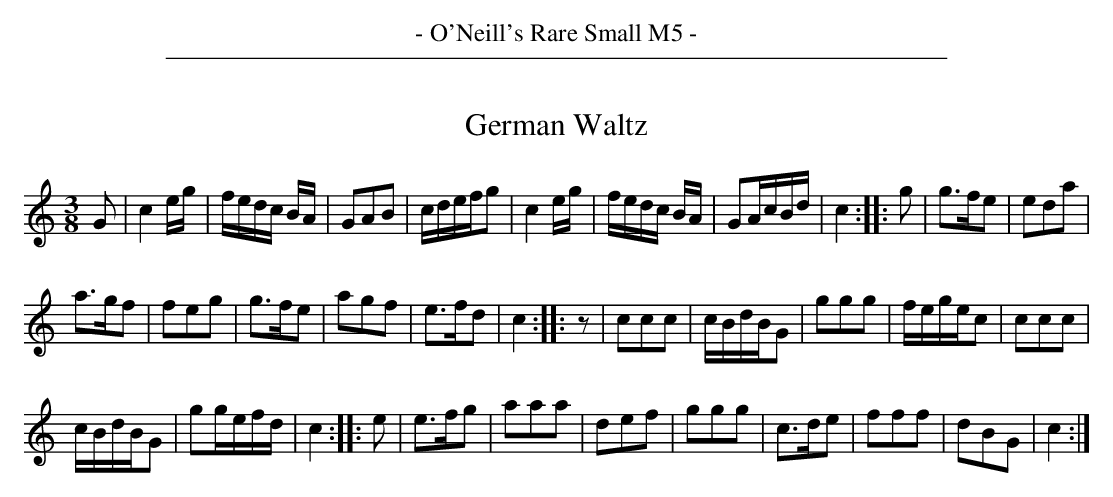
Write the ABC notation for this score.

X:1
T: German Waltz
M: 3/8
L: 1/16
K: C
G2 | c4 eg | fedc BA | G2A2B2 | cdefg2 | c4 eg | fedc BA | G2AcBd | c4 :: g2 | g3fe2 | e2d2a2 |
a3gf2 | f2e2g2 | g3fe2 | a2g2f2 | e3fd2 | c4 :: z2 |  c2c2c2 | cBdBG2 | g2g2g2 | fegec2 | c2c2c2 |
cBdBG2 | g2gefd | c4 :: e2 | e3fg2 | a2a2a2 | d2e2f2 | g2g2g2 | c3de2 | f2f2f2 | d2B2G2 | c4 :|
